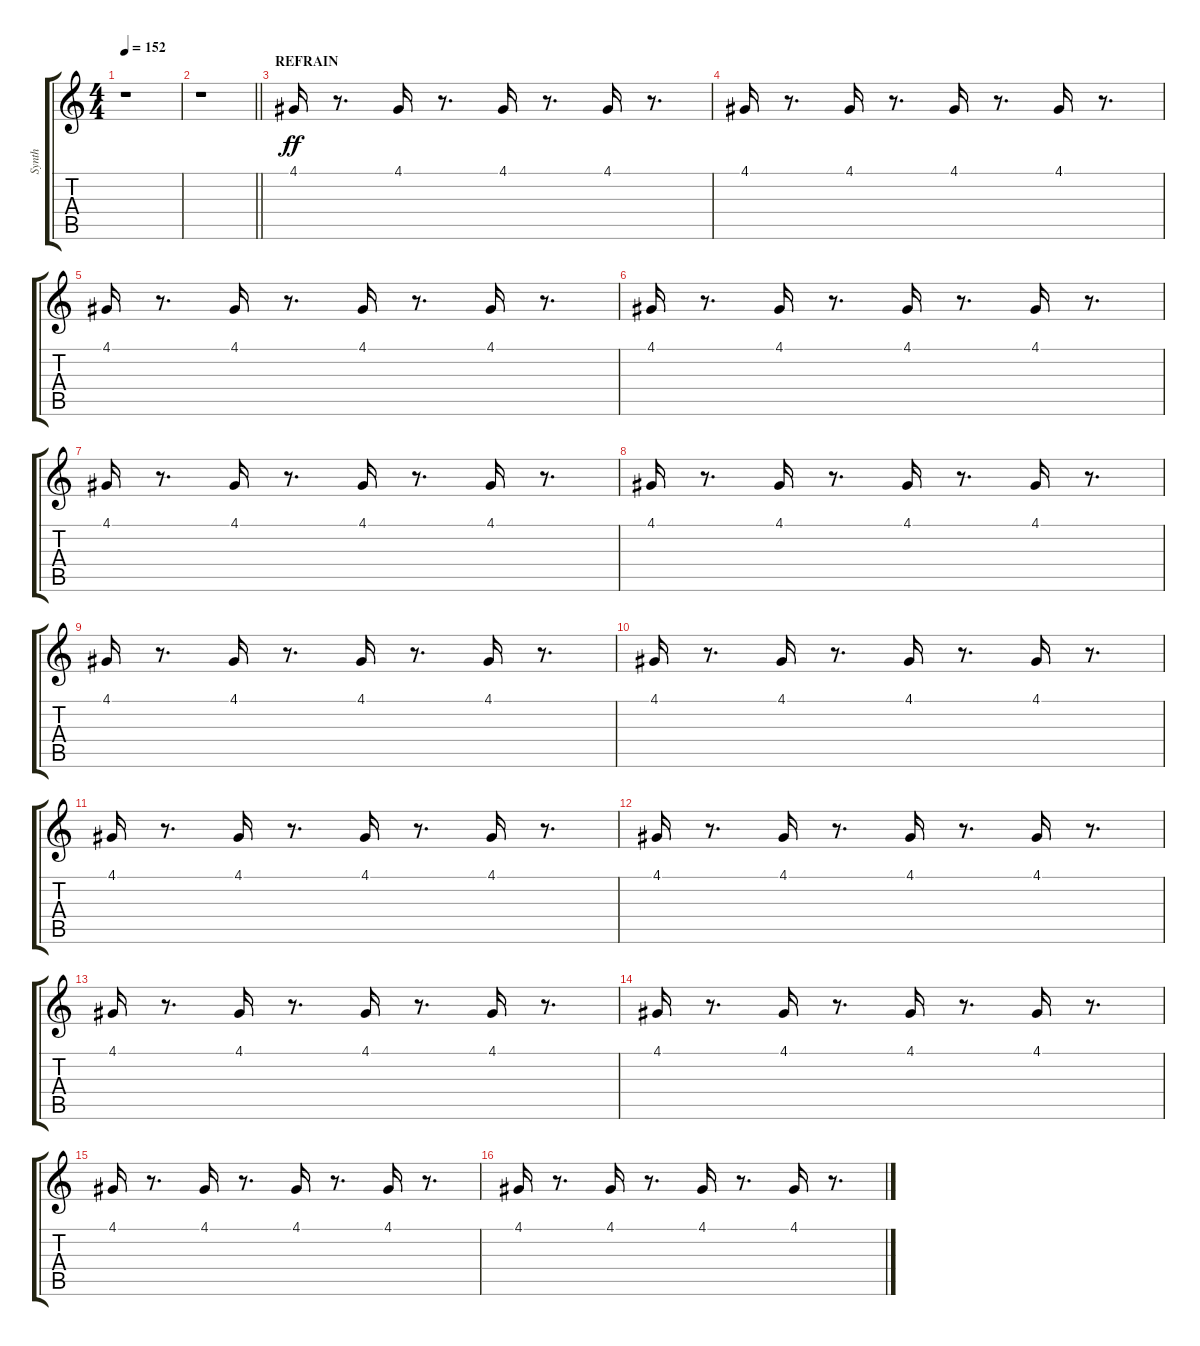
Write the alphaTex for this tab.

\track ("Synth" "Synth") {instrument pad7halo}
\staff {score tabs}
\tuning (E4 B3 G3 D3 A2 E2) {hide}
\ts (4 4)
\tempo 152
\clef g2
\ks c
r.1{dy ff} |
\barLineRight lightlight
r.1 |
\section ("" "REFRAIN")
4.1.16 r.8{d} 4.1.16 r.8{d} 4.1.16 r.8{d} 4.1.16 r.8{d} |
4.1.16 r.8{d} 4.1.16 r.8{d} 4.1.16 r.8{d} 4.1.16 r.8{d} |
4.1.16 r.8{d} 4.1.16 r.8{d} 4.1.16 r.8{d} 4.1.16 r.8{d} |
4.1.16 r.8{d} 4.1.16 r.8{d} 4.1.16 r.8{d} 4.1.16 r.8{d} |
4.1.16 r.8{d} 4.1.16 r.8{d} 4.1.16 r.8{d} 4.1.16 r.8{d} |
4.1.16 r.8{d} 4.1.16 r.8{d} 4.1.16 r.8{d} 4.1.16 r.8{d} |
4.1.16 r.8{d} 4.1.16 r.8{d} 4.1.16 r.8{d} 4.1.16 r.8{d} |
4.1.16 r.8{d} 4.1.16 r.8{d} 4.1.16 r.8{d} 4.1.16 r.8{d} |
4.1.16 r.8{d} 4.1.16 r.8{d} 4.1.16 r.8{d} 4.1.16 r.8{d} |
4.1.16 r.8{d} 4.1.16 r.8{d} 4.1.16 r.8{d} 4.1.16 r.8{d} |
4.1.16 r.8{d} 4.1.16 r.8{d} 4.1.16 r.8{d} 4.1.16 r.8{d} |
4.1.16 r.8{d} 4.1.16 r.8{d} 4.1.16 r.8{d} 4.1.16 r.8{d} |
4.1.16 r.8{d} 4.1.16 r.8{d} 4.1.16 r.8{d} 4.1.16 r.8{d} |
4.1.16 r.8{d} 4.1.16 r.8{d} 4.1.16 r.8{d} 4.1.16 r.8{d}
